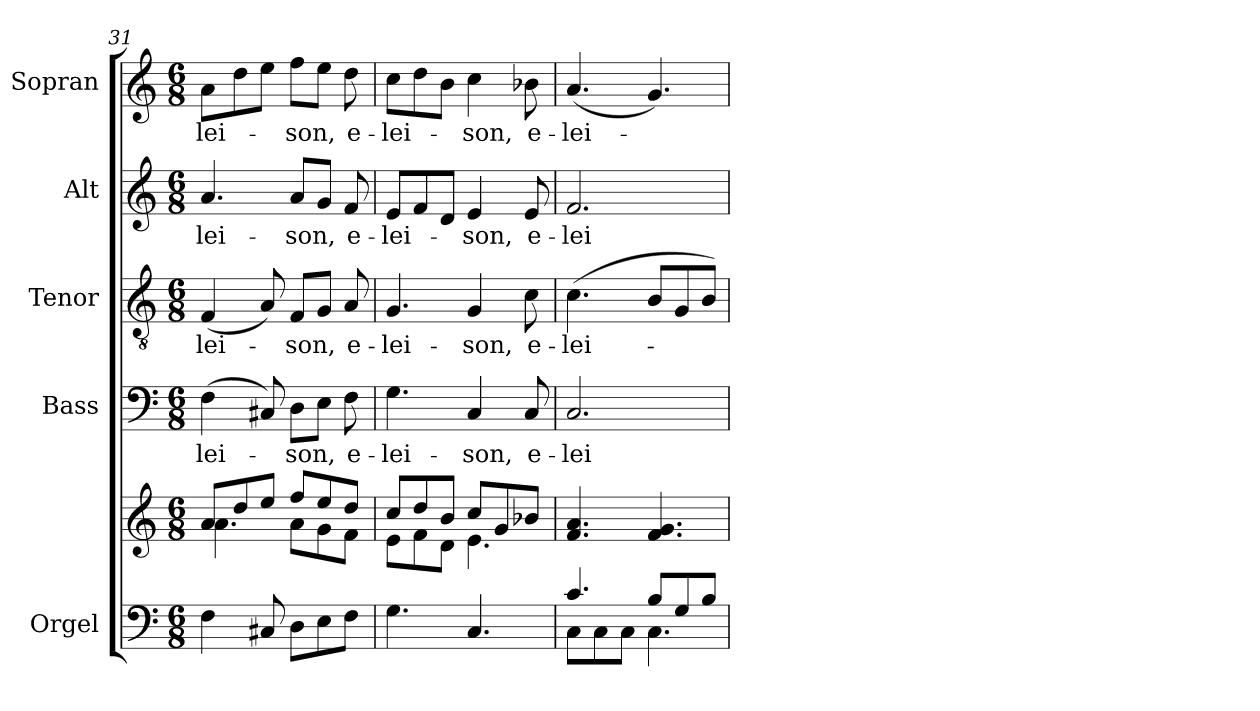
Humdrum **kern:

**kern	**kern	**kern	**text	**kern	**text	**kern	**text	**kern	**text
*part5	*part5	*part4	*part4	*part3	*part3	*part2	*part2	*part1	*part1
*staff6	*staff5	*staff4	*staff4	*staff3	*staff3	*staff2	*staff2	*staff1	*staff1
*I"Orgel	*	*I"Bass	*	*I"Tenor	*	*I"Alt	*	*I"Sopran	*
*I'Org.	*	*I'B.	*	*I'T.	*	*I'A.	*	*I'S.	*
*clefF4	*clefG2	*clefF4	*	*clefGv2	*	*clefG2	*	*clefG2	*
*k[]	*k[]	*k[]	*	*k[]	*	*k[]	*	*k[]	*
*C:	*C:	*C:	*	*C:	*	*C:	*	*C:	*
*M6/8	*M6/8	*M6/8	*	*M6/8	*	*M6/8	*	*M6/8	*
=31	=31	=31	=31	=31	=31	=31	=31	=31	=31
*	*^	*	*	*	*	*	*	*	*
!	!	!	!	!LO:LY:b	!	!LO:LY:b	!	!LO:LY:b	!	!LO:LY:b
4F\	8a/L	4.a\	(>4F\	-lei-	(<4F/	-lei-	4.a/	-lei-	8a\L	-lei-
.	8dd/	.	.	.	.	.	.	.	8dd\	.
8C#X/	8ee/J	.	8C#X/)	.	8A/)	.	.	.	8ee\J	.
!	!	!	!	!LO:LY:b	!	!LO:LY:b	!	!LO:LY:b	!	!LO:LY:b
8D\L	8ff/L	8a\L	8D\L	-son,	8F/L	-son,	8a/L	-son,	8ff\L	-son,
8E\	8ee/	8g\	8E\J	.	8G/J	.	8g/J	.	8ee\J	.
!	!	!	!	!LO:LY:b	!	!LO:LY:b	!	!LO:LY:b	!	!LO:LY:b
8F\J	8dd/J	8f\J	8F\	e-	8A/	e-	8f/	e-	8dd\	e-
!!LO:LB:g=z
=32	=32	=32	=32	=32	=32	=32	=32	=32	=32	=32
!	!	!	!	!LO:LY:b	!	!LO:LY:b	!	!LO:LY:b	!	!LO:LY:b
4.G\	8cc/L	8e\L	4.G\	-lei-	4.G/	-lei-	8e/L	-lei-	8cc\L	-lei-
.	8dd/	8f\	.	.	.	.	8f/	.	8dd\	.
.	8b/J	8d\J	.	.	.	.	8d/J	.	8b\J	.
!	!	!	!	!LO:LY:b	!	!LO:LY:b	!	!LO:LY:b	!	!LO:LY:b
4.C/	8cc/L	4.e\	4C/	-son,	4G/	-son,	4e/	-son,	4cc\	-son,
.	8g/	.	.	.	.	.	.	.	.	.
!	!	!	!	!LO:LY:b	!	!LO:LY:b	!	!LO:LY:b	!	!LO:LY:b
.	8b-X/J	.	8C/	e-	8c\	e-	8e/	e-	8b-X\	e-
*	*v	*v	*	*	*	*	*	*	*	*
=33	=33	=33	=33	=33	=33	=33	=33	=33	=33
*^	*	*	*	*	*	*	*	*	*
!	!	!	!	!LO:LY:b	!	!LO:LY:b	!	!LO:LY:b	!	!LO:LY:b
4.c/	8C\L	4.f/ 4.a/	2.C/	-lei-	(>4.c\	-lei-	2.f/	-lei-	(<4.a/	-lei-
.	8C\	.	.	.	.	.	.	.	.	.
.	8C\J	.	.	.	.	.	.	.	.	.
8B/L	4.C\	4.f/ 4.g/	.	.	8B/L	.	.	.	4.g/)	.
8G/	.	.	.	.	8G/	.	.	.	.	.
8B/J	.	.	.	.	8B/J)	.	.	.	.	.
*v	*v	*	*	*	*	*	*	*	*	*
=	=	=	=	=	=	=	=	=	=
*-	*-	*-	*-	*-	*-	*-	*-	*-	*-
